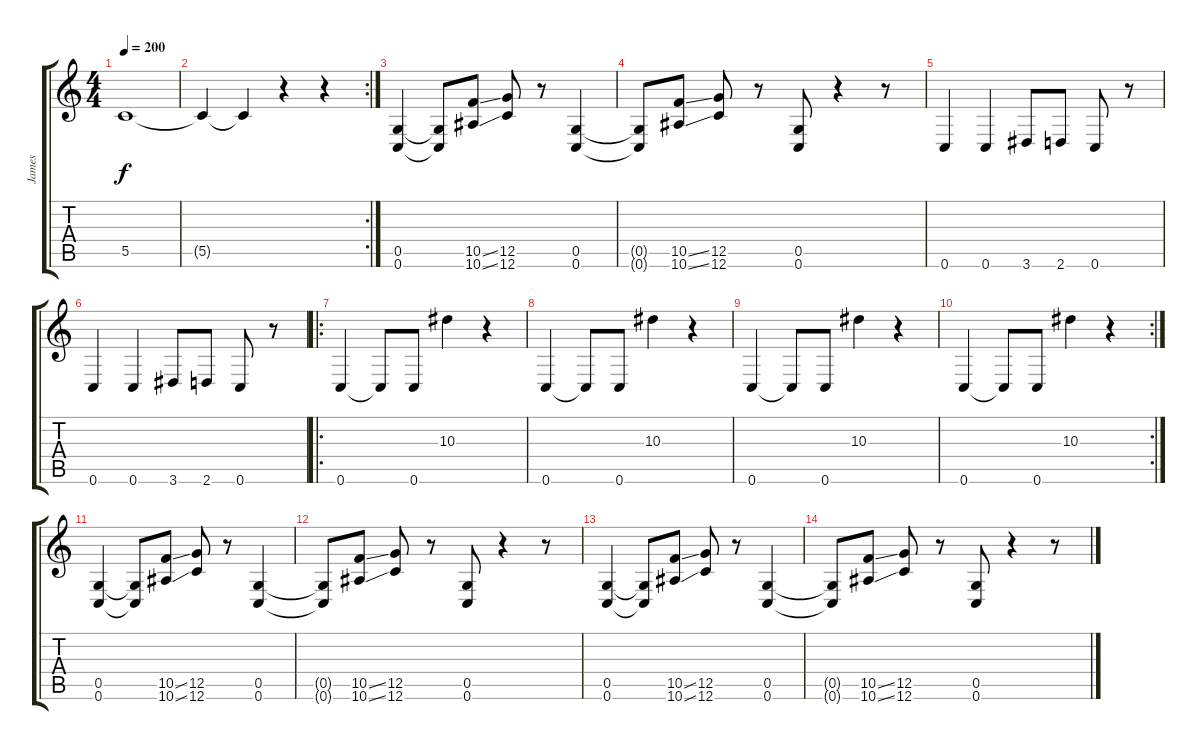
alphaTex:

\track ("James" "James") {instrument overdrivenguitar}
\staff {score tabs}
\tuning (D4 A3 F3 C3 G2 C2) {hide}
\ts (4 4)
\tempo 200
\clef g2
\ks c
5.5{t}.1{dy f} |
\rc 2
5.5{t}.4 5.5{t}.4 r.4 r.4 |
(0.5 0.6).4 (0.5{t} 0.6{t}).8 (10.5{ss} 10.6{ss}).8 (12.5 12.6).8 r.8 (0.5 0.6).4 |
(0.5{t} 0.6{t}).8 (10.5{ss} 10.6{ss}).8 (12.5 12.6).8 r.8 (0.5 0.6).8 r.4 r.8 |
0.6.4 0.6.4 3.6.8 2.6.8 0.6.8 r.8 |
0.6.4 0.6.4 3.6.8 2.6.8 0.6.8 r.8 |
\ro
0.6.4 0.6{t}.8 0.6.8 10.3.4 r.4 |
0.6.4 0.6{t}.8 0.6.8 10.3.4 r.4 |
0.6.4 0.6{t}.8 0.6.8 10.3.4 r.4 |
\rc 2
0.6.4 0.6{t}.8 0.6.8 10.3.4 r.4 |
(0.5 0.6).4 (0.5{t} 0.6{t}).8 (10.5{ss} 10.6{ss}).8 (12.5 12.6).8 r.8 (0.5 0.6).4 |
(0.5{t} 0.6{t}).8 (10.5{ss} 10.6{ss}).8 (12.5 12.6).8 r.8 (0.5 0.6).8 r.4 r.8 |
(0.5 0.6).4 (0.5{t} 0.6{t}).8 (10.5{ss} 10.6{ss}).8 (12.5 12.6).8 r.8 (0.5 0.6).4 |
(0.5{t} 0.6{t}).8 (10.5{ss} 10.6{ss}).8 (12.5 12.6).8 r.8 (0.5 0.6).8 r.4 r.8
